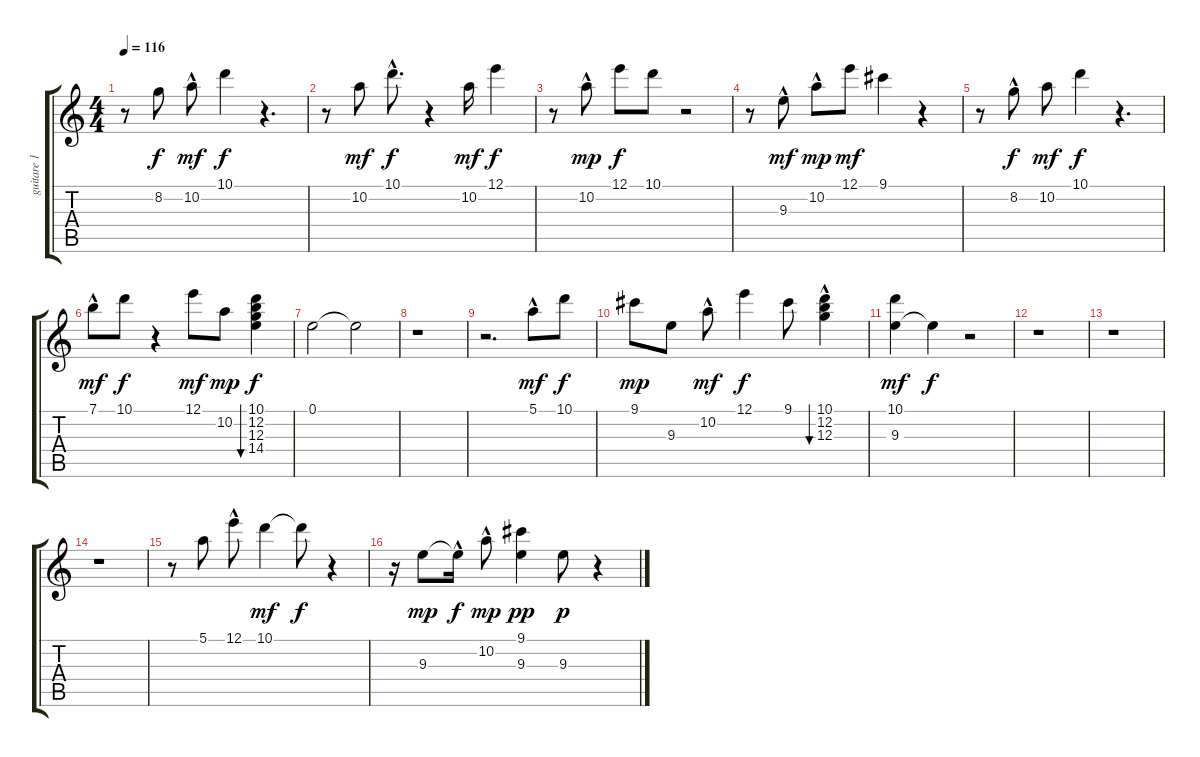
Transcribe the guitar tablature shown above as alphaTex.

\track ("guitare 1" "guitare 1") {instrument electricguitarmuted}
\staff {score tabs}
\tuning (E4 B3 G3 D3 A2 E2) {hide}
\ts (4 4)
\tempo 116
\clef g2
\ks c
r.8{dy p} 8.2.8{dy f} 10.2{hac}.8{dy mf} 10.1.4{dy f} r.4{d} |
r.8 10.2.8{dy mf} 10.1{hac}.8{d dy f} r.4 10.2.16{dy mf} 12.1.4{dy f} |
r.8 10.2{hac}.8{dy mp} 12.1.8{dy f} 10.1.8 r.2 |
r.8 9.3{hac}.8{dy mf} 10.2{hac}.8{dy mp} 12.1.8{dy mf} 9.1.4 r.4 |
r.8 8.2{hac}.8{dy f} 10.2.8{dy mf} 10.1.4{dy f} r.4{d} |
7.1{hac}.8{dy mf} 10.1.8{dy f} r.4 12.1.8{dy mf} 10.2.8{dy mp} (10.1 12.2 12.3 14.4).4{bu 480 dy f} |
0.1.2 0.1{t}.2 |
r.1 |
r.2{d} 5.1{hac}.8{dy mf} 10.1.8{dy f} |
9.1.8{dy mp} 9.3.8 10.2{hac}.8{dy mf} 12.1.4{dy f} 9.1.8 (10.1{hac} 12.2 12.3).4{bu 480} |
(10.1 9.3).4{dy mf} 9.3{t}.4{dy f} r.2 |
r.1 |
r.1 |
r.1 |
r.8 5.1.8 12.1{hac}.8 10.1.4{dy mf} 10.1{t}.8{dy f} r.4 |
r.16 9.3.8{dy mp} 9.3{hac t}.16{dy f} 10.2{hac}.8{dy mp} (9.1 9.3).4{dy pp} 9.3.8{dy p} r.4
